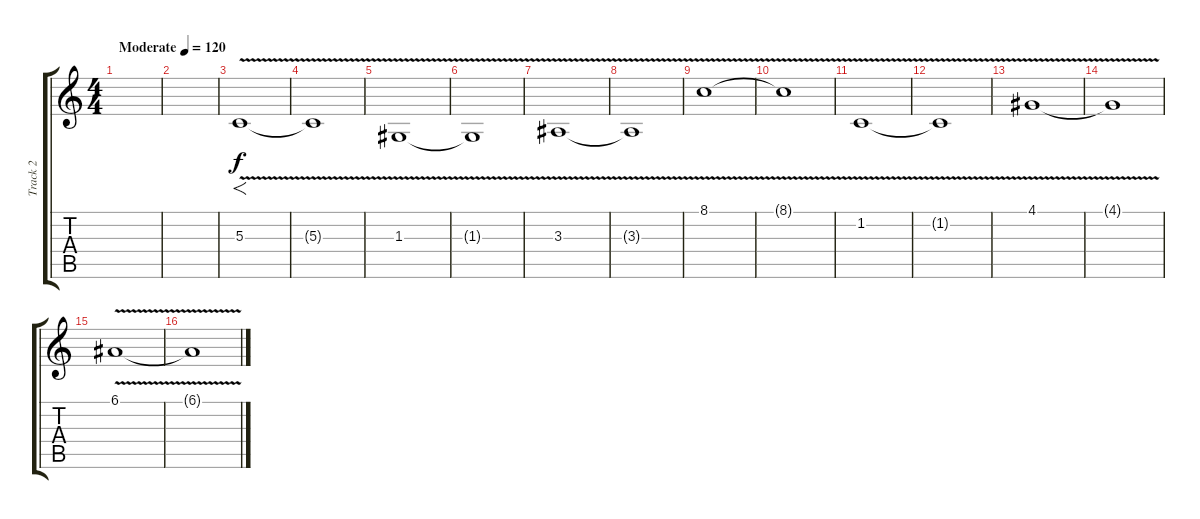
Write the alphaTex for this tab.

\track ("Track 2" "Track 2") {instrument panflute}
\staff {score tabs}
\tuning (E4 B3 G3 D3 A2 E2) {hide}
\ts (4 4)
\tempo (120 "Moderate")
\clef g2
\ks c
|
|
5.3{v}.1{f} |
5.3{t}.1 |
1.3{v}.1 |
1.3{t}.1 |
3.3{v}.1 |
3.3{t}.1 |
8.1{v}.1 |
8.1{t}.1 |
1.2{v}.1 |
1.2{t}.1 |
4.1{v}.1 |
4.1{t}.1 |
6.1{v}.1 |
6.1{t}.1
